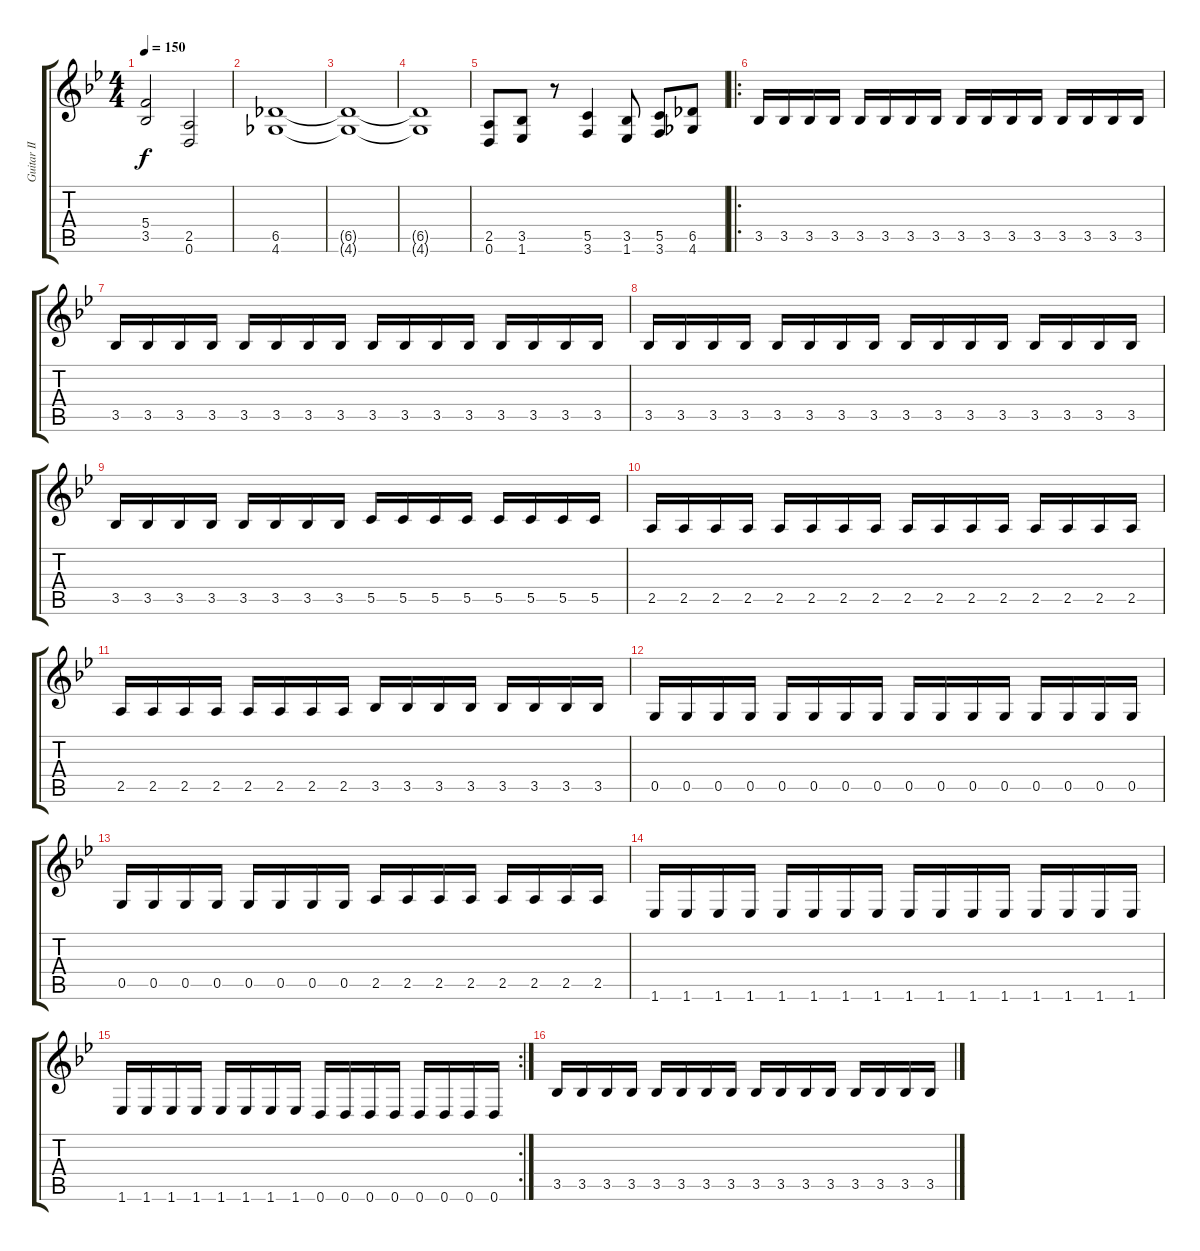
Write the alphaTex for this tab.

\track ("Guitar II" "Guitar II") {instrument distortionguitar}
\staff {score tabs}
\tuning (D4 A3 F3 C3 G2 D2) {hide}
\ts (4 4)
\tempo 150
\clef g2
\ks gminor
(5.4{t} 3.5{t}).2{dy f} (2.5 0.6).2 |
(6.5 4.6).1 |
(6.5{t} 4.6{t}).1 |
(6.5{t} 4.6{t}).1 |
(2.5 0.6).8 (3.5 1.6).8 r.8 (5.5 3.6).4 (3.5 1.6).8 (5.5 3.6).8 (6.5 4.6).8 |
\ro
3.5.16 3.5.16 3.5.16 3.5.16 3.5.16 3.5.16 3.5.16 3.5.16 3.5.16 3.5.16 3.5.16 3.5.16 3.5.16 3.5.16 3.5.16 3.5.16 |
3.5.16 3.5.16 3.5.16 3.5.16 3.5.16 3.5.16 3.5.16 3.5.16 3.5.16 3.5.16 3.5.16 3.5.16 3.5.16 3.5.16 3.5.16 3.5.16 |
3.5.16 3.5.16 3.5.16 3.5.16 3.5.16 3.5.16 3.5.16 3.5.16 3.5.16 3.5.16 3.5.16 3.5.16 3.5.16 3.5.16 3.5.16 3.5.16 |
3.5.16 3.5.16 3.5.16 3.5.16 3.5.16 3.5.16 3.5.16 3.5.16 5.5.16 5.5.16 5.5.16 5.5.16 5.5.16 5.5.16 5.5.16 5.5.16 |
2.5.16 2.5.16 2.5.16 2.5.16 2.5.16 2.5.16 2.5.16 2.5.16 2.5.16 2.5.16 2.5.16 2.5.16 2.5.16 2.5.16 2.5.16 2.5.16 |
2.5.16 2.5.16 2.5.16 2.5.16 2.5.16 2.5.16 2.5.16 2.5.16 3.5.16 3.5.16 3.5.16 3.5.16 3.5.16 3.5.16 3.5.16 3.5.16 |
0.5.16 0.5.16 0.5.16 0.5.16 0.5.16 0.5.16 0.5.16 0.5.16 0.5.16 0.5.16 0.5.16 0.5.16 0.5.16 0.5.16 0.5.16 0.5.16 |
0.5.16 0.5.16 0.5.16 0.5.16 0.5.16 0.5.16 0.5.16 0.5.16 2.5.16 2.5.16 2.5.16 2.5.16 2.5.16 2.5.16 2.5.16 2.5.16 |
1.6.16 1.6.16 1.6.16 1.6.16 1.6.16 1.6.16 1.6.16 1.6.16 1.6.16 1.6.16 1.6.16 1.6.16 1.6.16 1.6.16 1.6.16 1.6.16 |
\rc 2
1.6.16 1.6.16 1.6.16 1.6.16 1.6.16 1.6.16 1.6.16 1.6.16 0.6.16 0.6.16 0.6.16 0.6.16 0.6.16 0.6.16 0.6.16 0.6.16 |
3.5.16 3.5.16 3.5.16 3.5.16 3.5.16 3.5.16 3.5.16 3.5.16 3.5.16 3.5.16 3.5.16 3.5.16 3.5.16 3.5.16 3.5.16 3.5.16
